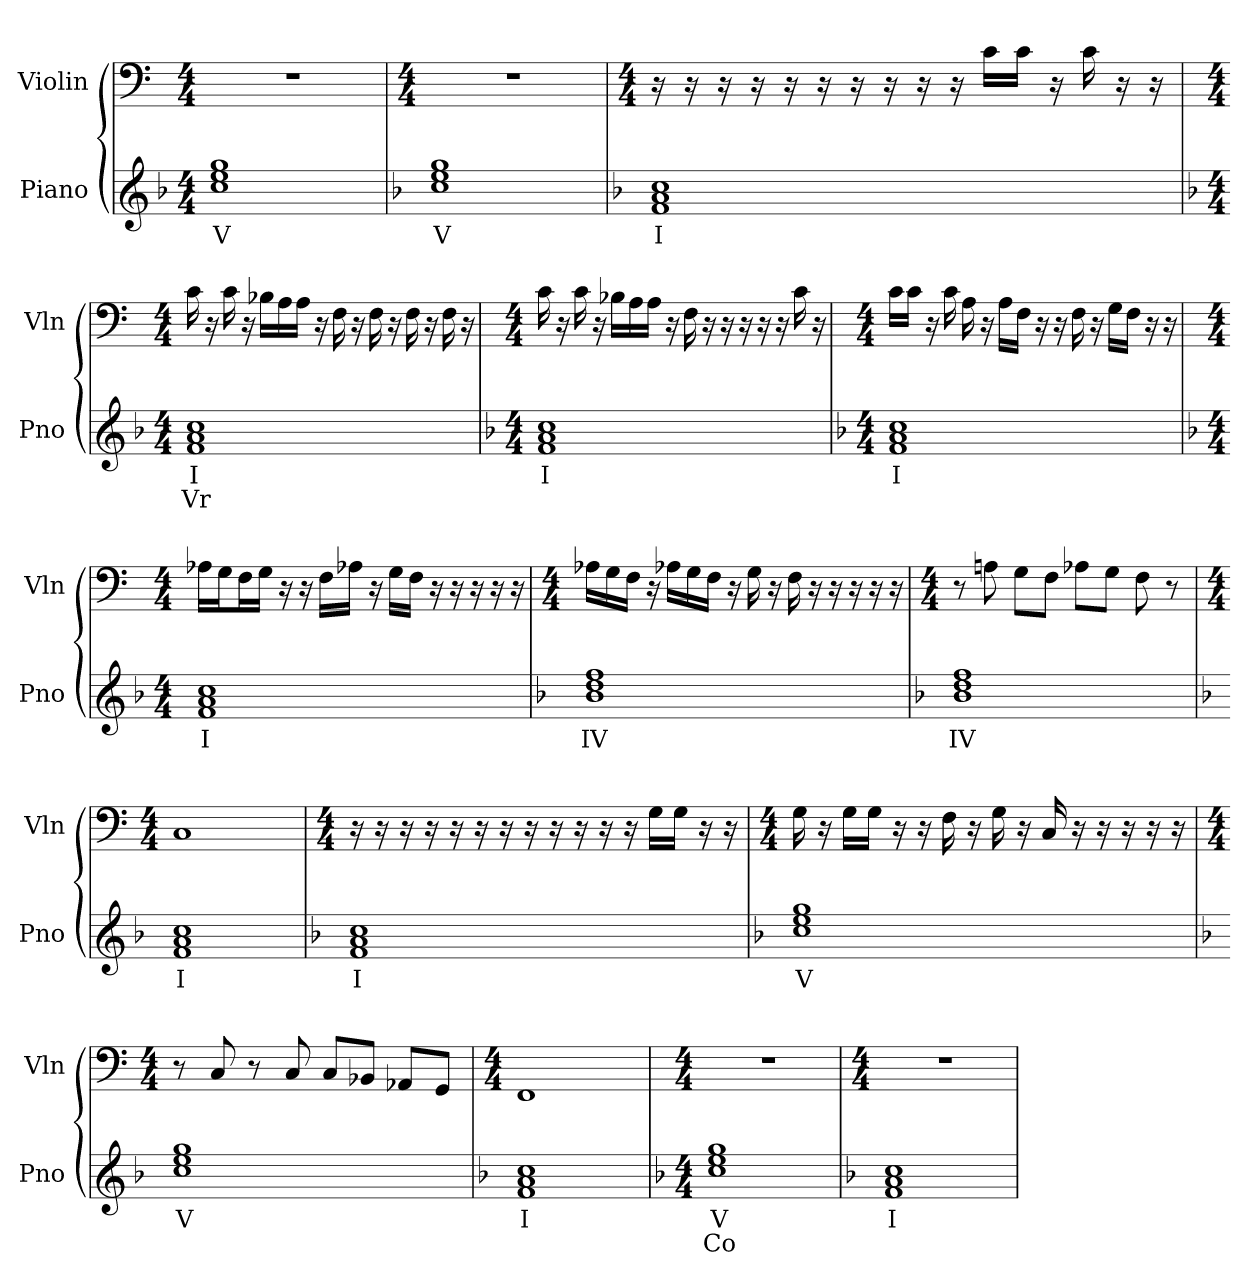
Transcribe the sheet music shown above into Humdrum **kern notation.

**kern	**text	**text	**kern
*part2	*part2	*part2	*part1
*staff2	*staff2	*staff2	*staff1
*I"Piano	*	*	*I"Violin
*I'Pno	*	*	*I'Vln
*k[b-]	*	*	*
*F:	*	*	*
*M4/4	*	*	*M4/4
=	=	=	=
1cc 1ee 1gg	V	.	1r
=	=	=	=
*k[b-]	*	*	*
*F:	*	*	*
*	*	*	*M4/4
1cc 1ee 1gg	V	.	1r
=	=	=	=
*k[b-]	*	*	*
*F:	*	*	*
*	*	*	*M4/4
1f 1a 1cc	I	.	16r
.	.	.	16r
.	.	.	16r
.	.	.	16r
.	.	.	16r
.	.	.	16r
.	.	.	16r
.	.	.	16r
.	.	.	16r
.	.	.	16r
.	.	.	16cLL
.	.	.	16cJJ
.	.	.	16r
.	.	.	16c
.	.	.	16r
.	.	.	16r
=	=	=	=
*k[b-]	*	*	*
*F:	*	*	*
*M4/4	*	*	*M4/4
1f 1a 1cc	I	Vr	16c
.	.	.	16r
.	.	.	16c
.	.	.	16r
.	.	.	16B-XLL
.	.	.	16A
.	.	.	16AJJ
.	.	.	16r
.	.	.	16F
.	.	.	16r
.	.	.	16F
.	.	.	16r
.	.	.	16F
.	.	.	16r
.	.	.	16F
.	.	.	16r
=	=	=	=
*k[b-]	*	*	*
*F:	*	*	*
*M4/4	*	*	*M4/4
1f 1a 1cc	I	.	16c
.	.	.	16r
.	.	.	16c
.	.	.	16r
.	.	.	16B-XLL
.	.	.	16A
.	.	.	16AJJ
.	.	.	16r
.	.	.	16F
.	.	.	16r
.	.	.	16r
.	.	.	16r
.	.	.	16r
.	.	.	16r
.	.	.	16c
.	.	.	16r
=	=	=	=
*k[b-]	*	*	*
*F:	*	*	*
*M4/4	*	*	*M4/4
1f 1a 1cc	I	.	16cLL
.	.	.	16cJJ
.	.	.	16r
.	.	.	16c
.	.	.	16A
.	.	.	16r
.	.	.	16ALL
.	.	.	16FJJ
.	.	.	16r
.	.	.	16r
.	.	.	16F
.	.	.	16r
.	.	.	16GLL
.	.	.	16FJJ
.	.	.	16r
.	.	.	16r
=	=	=	=
*k[b-]	*	*	*
*F:	*	*	*
*M4/4	*	*	*M4/4
1f 1a 1cc	I	.	16A-XLL
.	.	.	16GJ
.	.	.	16FL
.	.	.	16GJJ
.	.	.	16r
.	.	.	16r
.	.	.	16FLL
.	.	.	16A-XJJ
.	.	.	16r
.	.	.	16GLL
.	.	.	16FJJ
.	.	.	16r
.	.	.	16r
.	.	.	16r
.	.	.	16r
.	.	.	16r
=	=	=	=
*k[b-]	*	*	*
*F:	*	*	*
*	*	*	*M4/4
1b- 1dd 1ff	IV	.	16A-XLL
.	.	.	16G
.	.	.	16FJJ
.	.	.	16r
.	.	.	16A-XLL
.	.	.	16G
.	.	.	16FJJ
.	.	.	16r
.	.	.	16G
.	.	.	16r
.	.	.	16F
.	.	.	16r
.	.	.	16r
.	.	.	16r
.	.	.	16r
.	.	.	16r
=	=	=	=
*k[b-]	*	*	*
*F:	*	*	*
*	*	*	*M4/4
1b- 1dd 1ff	IV	.	8r
.	.	.	8An
.	.	.	8GL
.	.	.	8FJ
.	.	.	8A-XL
.	.	.	8GJ
.	.	.	8F
.	.	.	8r
=	=	=	=
*k[b-]	*	*	*
*F:	*	*	*
*	*	*	*M4/4
1f 1a 1cc	I	.	1C
=	=	=	=
*k[b-]	*	*	*
*F:	*	*	*
*	*	*	*M4/4
1f 1a 1cc	I	.	16r
.	.	.	16r
.	.	.	16r
.	.	.	16r
.	.	.	16r
.	.	.	16r
.	.	.	16r
.	.	.	16r
.	.	.	16r
.	.	.	16r
.	.	.	16r
.	.	.	16r
.	.	.	16GLL
.	.	.	16GJJ
.	.	.	16r
.	.	.	16r
=	=	=	=
*k[b-]	*	*	*
*F:	*	*	*
*	*	*	*M4/4
1cc 1ee 1gg	V	.	16G
.	.	.	16r
.	.	.	16GLL
.	.	.	16GJJ
.	.	.	16r
.	.	.	16r
.	.	.	16F
.	.	.	16r
.	.	.	16G
.	.	.	16r
.	.	.	16C
.	.	.	16r
.	.	.	16r
.	.	.	16r
.	.	.	16r
.	.	.	16r
=	=	=	=
*k[b-]	*	*	*
*F:	*	*	*
*	*	*	*M4/4
1cc 1ee 1gg	V	.	8r
.	.	.	8C
.	.	.	8r
.	.	.	8C
.	.	.	8CL
.	.	.	8BB-XJ
.	.	.	8AA-XL
.	.	.	8GGJ
=	=	=	=
*k[b-]	*	*	*
*F:	*	*	*
*	*	*	*M4/4
1f 1a 1cc	I	.	1FF
=	=	=	=
*k[b-]	*	*	*
*F:	*	*	*
*M4/4	*	*	*M4/4
1cc 1ee 1gg	V	Co	1r
=	=	=	=
*k[b-]	*	*	*
*F:	*	*	*
*	*	*	*M4/4
1f 1a 1cc	I	.	1r
=	=	=	=
*-	*-	*-	*-
